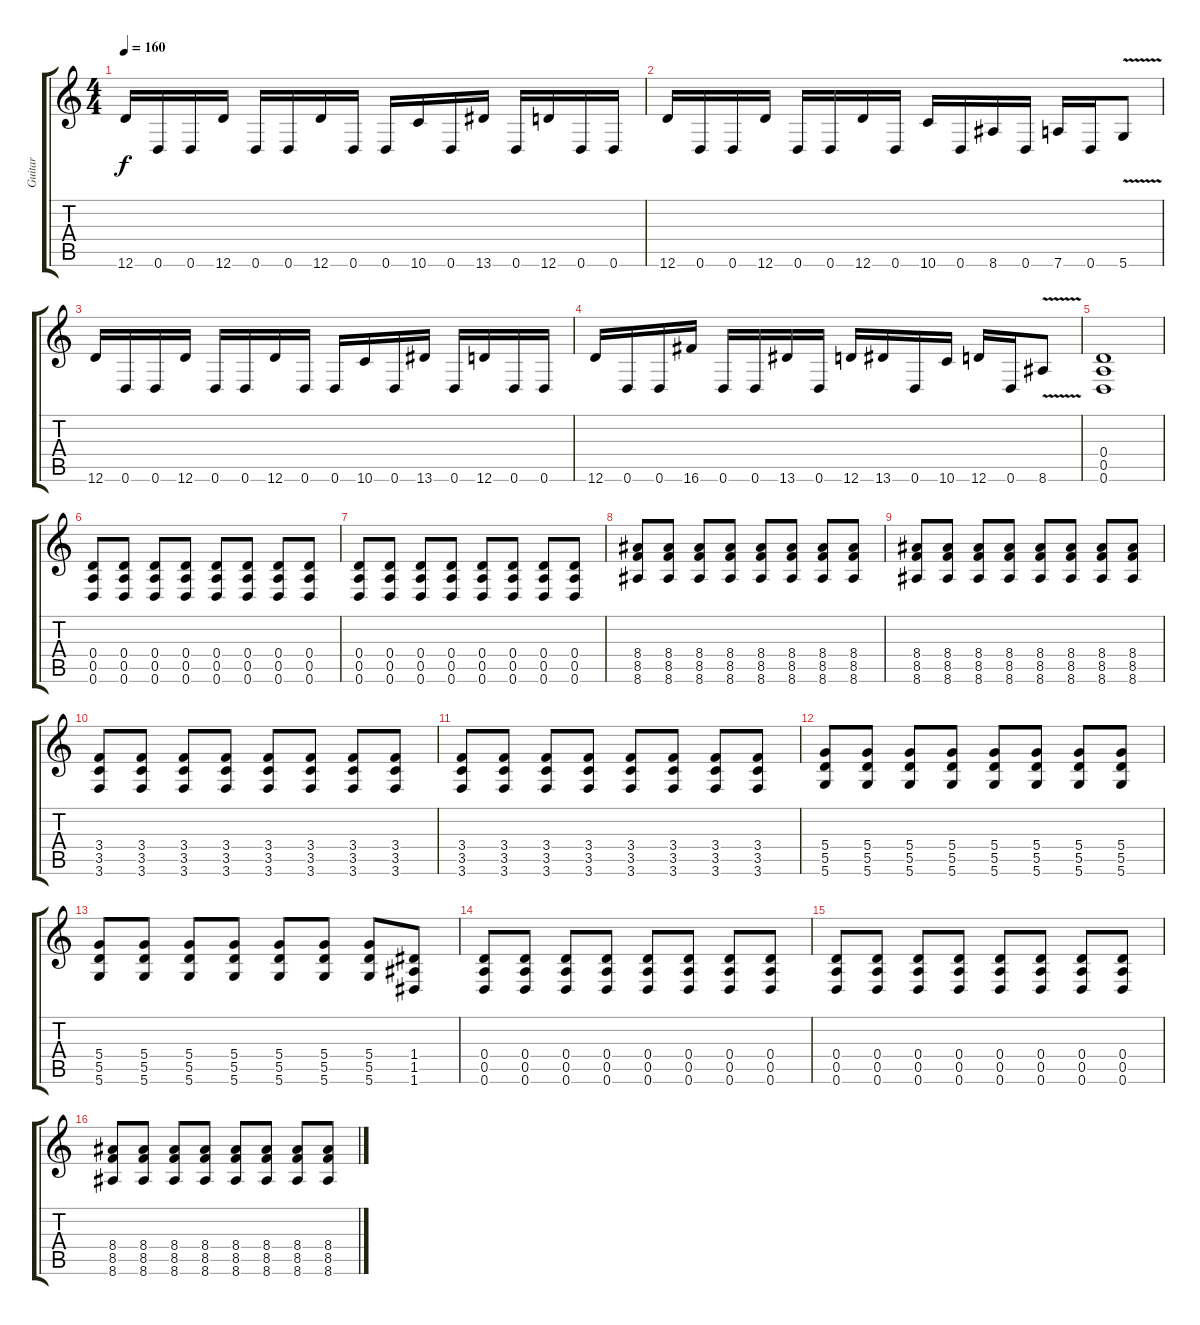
\track ("Guitar" "Guitar") {instrument distortionguitar}
\staff {score tabs}
\tuning (E4 B3 G3 D3 A2 D2) {hide}
\ts (4 4)
\tempo 160
\clef g2
\ks c
12.6.16{dy f} 0.6.16 0.6.16 12.6.16 0.6.16 0.6.16 12.6.16 0.6.16 0.6.16 10.6.16 0.6.16 13.6.16 0.6.16 12.6.16 0.6.16 0.6.16 |
12.6.16 0.6.16 0.6.16 12.6.16 0.6.16 0.6.16 12.6.16 0.6.16 10.6.16 0.6.16 8.6.16 0.6.16 7.6.16 0.6.16 5.6{v}.8 |
12.6.16 0.6.16 0.6.16 12.6.16 0.6.16 0.6.16 12.6.16 0.6.16 0.6.16 10.6.16 0.6.16 13.6.16 0.6.16 12.6.16 0.6.16 0.6.16 |
12.6.16 0.6.16 0.6.16 16.6.16 0.6.16 0.6.16 13.6.16 0.6.16 12.6.16 13.6.16 0.6.16 10.6.16 12.6.16 0.6.16 8.6{v}.8 |
(0.4 0.5 0.6).1 |
(0.4 0.5 0.6).8 (0.4 0.5 0.6).8 (0.4 0.5 0.6).8 (0.4 0.5 0.6).8 (0.4 0.5 0.6).8 (0.4 0.5 0.6).8 (0.4 0.5 0.6).8 (0.4 0.5 0.6).8 |
(0.4 0.5 0.6).8 (0.4 0.5 0.6).8 (0.4 0.5 0.6).8 (0.4 0.5 0.6).8 (0.4 0.5 0.6).8 (0.4 0.5 0.6).8 (0.4 0.5 0.6).8 (0.4 0.5 0.6).8 |
(8.4 8.5 8.6).8 (8.4 8.5 8.6).8 (8.4 8.5 8.6).8 (8.4 8.5 8.6).8 (8.4 8.5 8.6).8 (8.4 8.5 8.6).8 (8.4 8.5 8.6).8 (8.4 8.5 8.6).8 |
(8.4 8.5 8.6).8 (8.4 8.5 8.6).8 (8.4 8.5 8.6).8 (8.4 8.5 8.6).8 (8.4 8.5 8.6).8 (8.4 8.5 8.6).8 (8.4 8.5 8.6).8 (8.4 8.5 8.6).8 |
(3.4 3.5 3.6).8 (3.4 3.5 3.6).8 (3.4 3.5 3.6).8 (3.4 3.5 3.6).8 (3.4 3.5 3.6).8 (3.4 3.5 3.6).8 (3.4 3.5 3.6).8 (3.4 3.5 3.6).8 |
(3.4 3.5 3.6).8 (3.4 3.5 3.6).8 (3.4 3.5 3.6).8 (3.4 3.5 3.6).8 (3.4 3.5 3.6).8 (3.4 3.5 3.6).8 (3.4 3.5 3.6).8 (3.4 3.5 3.6).8 |
(5.4 5.5 5.6).8 (5.4 5.5 5.6).8 (5.4 5.5 5.6).8 (5.4 5.5 5.6).8 (5.4 5.5 5.6).8 (5.4 5.5 5.6).8 (5.4 5.5 5.6).8 (5.4 5.5 5.6).8 |
(5.4 5.5 5.6).8 (5.4 5.5 5.6).8 (5.4 5.5 5.6).8 (5.4 5.5 5.6).8 (5.4 5.5 5.6).8 (5.4 5.5 5.6).8 (5.4 5.5 5.6).8 (1.4 1.5 1.6).8 |
(0.4 0.5 0.6).8 (0.4 0.5 0.6).8 (0.4 0.5 0.6).8 (0.4 0.5 0.6).8 (0.4 0.5 0.6).8 (0.4 0.5 0.6).8 (0.4 0.5 0.6).8 (0.4 0.5 0.6).8 |
(0.4 0.5 0.6).8 (0.4 0.5 0.6).8 (0.4 0.5 0.6).8 (0.4 0.5 0.6).8 (0.4 0.5 0.6).8 (0.4 0.5 0.6).8 (0.4 0.5 0.6).8 (0.4 0.5 0.6).8 |
(8.4 8.5 8.6).8 (8.4 8.5 8.6).8 (8.4 8.5 8.6).8 (8.4 8.5 8.6).8 (8.4 8.5 8.6).8 (8.4 8.5 8.6).8 (8.4 8.5 8.6).8 (8.4 8.5 8.6).8
